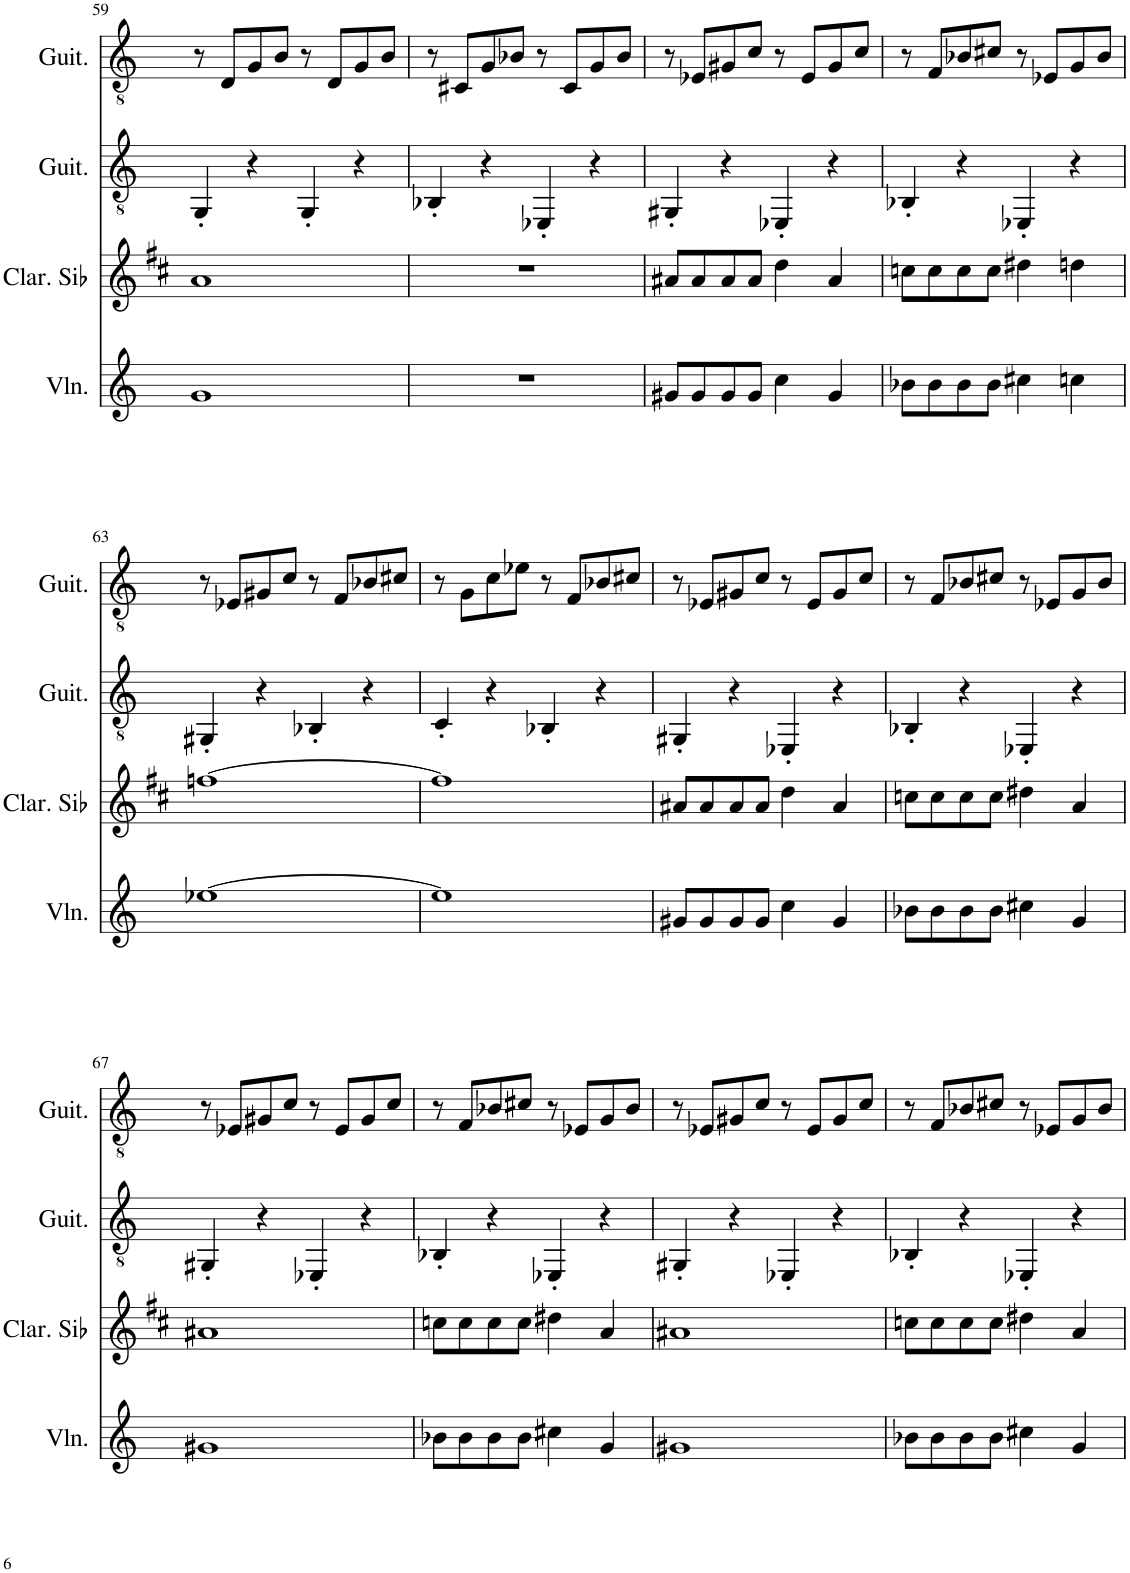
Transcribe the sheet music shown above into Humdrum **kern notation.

**kern	**kern	**kern	**kern
*part4	*part3	*part2	*part1
*staff4	*staff3	*staff2	*staff1
*I"Violon, Violin	*I"Clarinette en Sib	*I"Guitare à 7 cordes, Acoustic Guitar (nylon)	*I"Guitare classique, Acoustic Guitar (nylon)
*I'Vln.	*I'Clar. Sib	*I'Guit.	*I'Guit.
!!LO:PB:g=z
*clefG2	*clefG2	*clefGv2	*clefGv2
*	*Trd1c2	*	*
*k[]	*k[f#c#]	*k[]	*k[]
*M4/4	*M4/4	*M4/4	*M4/4
=59	=59	=59	=59
1g	1a	4GG'/	8r
.	.	.	8D/L
.	.	4r	8G/
.	.	.	8B/J
.	.	4GG'/	8r
.	.	.	8D/L
.	.	4r	8G/
.	.	.	8B/J
=60	=60	=60	=60
1r	1r	4BB-X'/	8r
.	.	.	8C#X/L
.	.	4r	8G/
.	.	.	8B-X/J
.	.	4EE-X'/	8r
.	.	.	8C#/L
.	.	4r	8G/
.	.	.	8B-/J
=61	=61	=61	=61
8g#X/L	8a#X/L	4GG#X'/	8r
8g#/	8a#/	.	8E-X/L
8g#/	8a#/	4r	8G#X/
8g#/J	8a#/J	.	8c/J
4cc\	4dd\	4EE-X'/	8r
.	.	.	8E-/L
4g#/	4a#/	4r	8G#/
.	.	.	8c/J
=62	=62	=62	=62
8b-X\L	8ccn\L	4BB-X'/	8r
8b-\	8cc\	.	8F/L
8b-\	8cc\	4r	8B-X/
8b-\J	8cc\J	.	8c#X/J
4cc#X\	4dd#X\	4EE-X'/	8r
.	.	.	8E-X/L
4ccn\	4ddn\	4r	8G/
.	.	.	8B-/J
!!LO:LB:g=z
=63	=63	=63	=63
[1ee-X	[1ffn	4GG#X'/	8r
.	.	.	8E-X/L
.	.	4r	8G#X/
.	.	.	8c/J
.	.	4BB-X'/	8r
.	.	.	8F/L
.	.	4r	8B-X/
.	.	.	8c#X/J
=64	=64	=64	=64
1ee-]	1ff]	4C'/	8r
.	.	.	8G\L
.	.	4r	8c\
.	.	.	8e-X\J
.	.	4BB-X'/	8r
.	.	.	8F/L
.	.	4r	8B-X/
.	.	.	8c#X/J
=65	=65	=65	=65
8g#X/L	8a#X/L	4GG#X'/	8r
8g#/	8a#/	.	8E-X/L
8g#/	8a#/	4r	8G#X/
8g#/J	8a#/J	.	8c/J
4cc\	4dd\	4EE-X'/	8r
.	.	.	8E-/L
4g#/	4a#/	4r	8G#/
.	.	.	8c/J
=66	=66	=66	=66
8b-X\L	8ccn\L	4BB-X'/	8r
8b-\	8cc\	.	8F/L
8b-\	8cc\	4r	8B-X/
8b-\J	8cc\J	.	8c#X/J
4cc#X\	4dd#X\	4EE-X'/	8r
.	.	.	8E-X/L
4g/	4a/	4r	8G/
.	.	.	8B-/J
!!LO:LB:g=z
=67	=67	=67	=67
1g#X	1a#X	4GG#X'/	8r
.	.	.	8E-X/L
.	.	4r	8G#X/
.	.	.	8c/J
.	.	4EE-X'/	8r
.	.	.	8E-/L
.	.	4r	8G#/
.	.	.	8c/J
=68	=68	=68	=68
8b-X\L	8ccn\L	4BB-X'/	8r
8b-\	8cc\	.	8F/L
8b-\	8cc\	4r	8B-X/
8b-\J	8cc\J	.	8c#X/J
4cc#X\	4dd#X\	4EE-X'/	8r
.	.	.	8E-X/L
4g/	4a/	4r	8G/
.	.	.	8B-/J
=69	=69	=69	=69
1g#X	1a#X	4GG#X'/	8r
.	.	.	8E-X/L
.	.	4r	8G#X/
.	.	.	8c/J
.	.	4EE-X'/	8r
.	.	.	8E-/L
.	.	4r	8G#/
.	.	.	8c/J
=70	=70	=70	=70
8b-X\L	8ccn\L	4BB-X'/	8r
8b-\	8cc\	.	8F/L
8b-\	8cc\	4r	8B-X/
8b-\J	8cc\J	.	8c#X/J
4cc#X\	4dd#X\	4EE-X'/	8r
.	.	.	8E-X/L
4g/	4a/	4r	8G/
.	.	.	8B-/J
=	=	=	=
*-	*-	*-	*-
